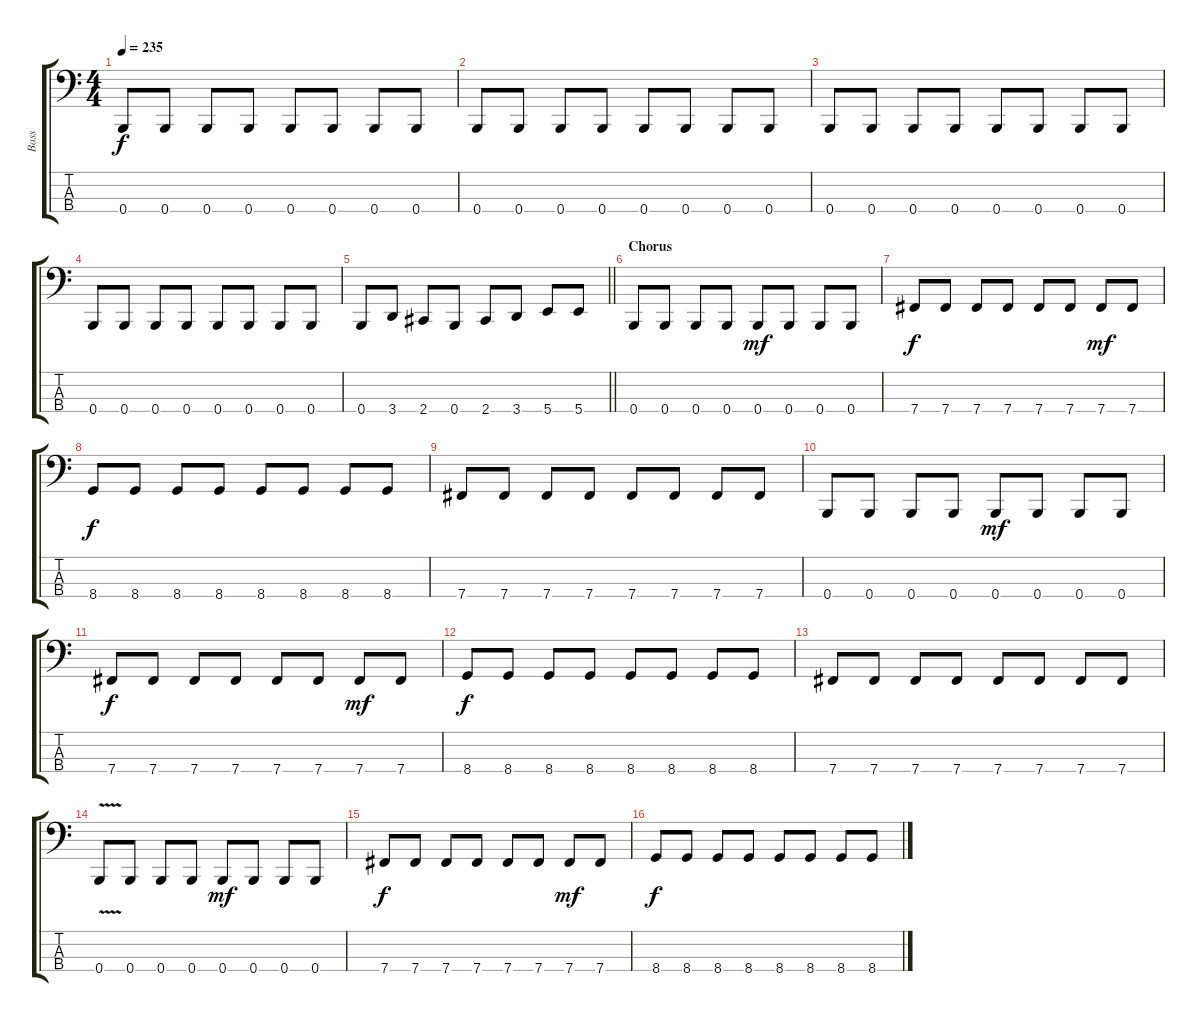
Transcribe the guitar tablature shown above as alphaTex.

\track ("Bass" "Bass") {instrument slapbass2}
\staff {score tabs}
\tuning (D2 A1 E1 B0) {hide}
\ts (4 4)
\tempo 235
\clef f4
\ks c
0.4.8{dy f} 0.4.8 0.4.8 0.4.8 0.4.8 0.4.8 0.4.8 0.4.8 |
0.4.8 0.4.8 0.4.8 0.4.8 0.4.8 0.4.8 0.4.8 0.4.8 |
0.4.8 0.4.8 0.4.8 0.4.8 0.4.8 0.4.8 0.4.8 0.4.8 |
0.4.8 0.4.8 0.4.8 0.4.8 0.4.8 0.4.8 0.4.8 0.4.8 |
\barLineRight lightlight
0.4.8 3.4.8 2.4.8 0.4.8 2.4.8 3.4.8 5.4.8 5.4.8 |
\section ("" "Chorus")
0.4.8 0.4.8 0.4.8 0.4.8 0.4.8{dy mf} 0.4.8 0.4.8 0.4.8 |
7.4.8{dy f} 7.4.8 7.4.8 7.4.8 7.4.8 7.4.8 7.4.8{dy mf} 7.4.8 |
8.4.8{dy f} 8.4.8 8.4.8 8.4.8 8.4.8 8.4.8 8.4.8 8.4.8 |
7.4.8 7.4.8 7.4.8 7.4.8 7.4.8 7.4.8 7.4.8 7.4.8 |
0.4.8 0.4.8 0.4.8 0.4.8 0.4.8{dy mf} 0.4.8 0.4.8 0.4.8 |
7.4.8{dy f} 7.4.8 7.4.8 7.4.8 7.4.8 7.4.8 7.4.8{dy mf} 7.4.8 |
8.4.8{dy f} 8.4.8 8.4.8 8.4.8 8.4.8 8.4.8 8.4.8 8.4.8 |
7.4.8 7.4.8 7.4.8 7.4.8 7.4.8 7.4.8 7.4.8 7.4.8 |
0.4{v}.8 0.4.8 0.4.8 0.4.8 0.4.8{dy mf} 0.4.8 0.4.8 0.4.8 |
7.4.8{dy f} 7.4.8 7.4.8 7.4.8 7.4.8 7.4.8 7.4.8{dy mf} 7.4.8 |
8.4.8{dy f} 8.4.8 8.4.8 8.4.8 8.4.8 8.4.8 8.4.8 8.4.8
